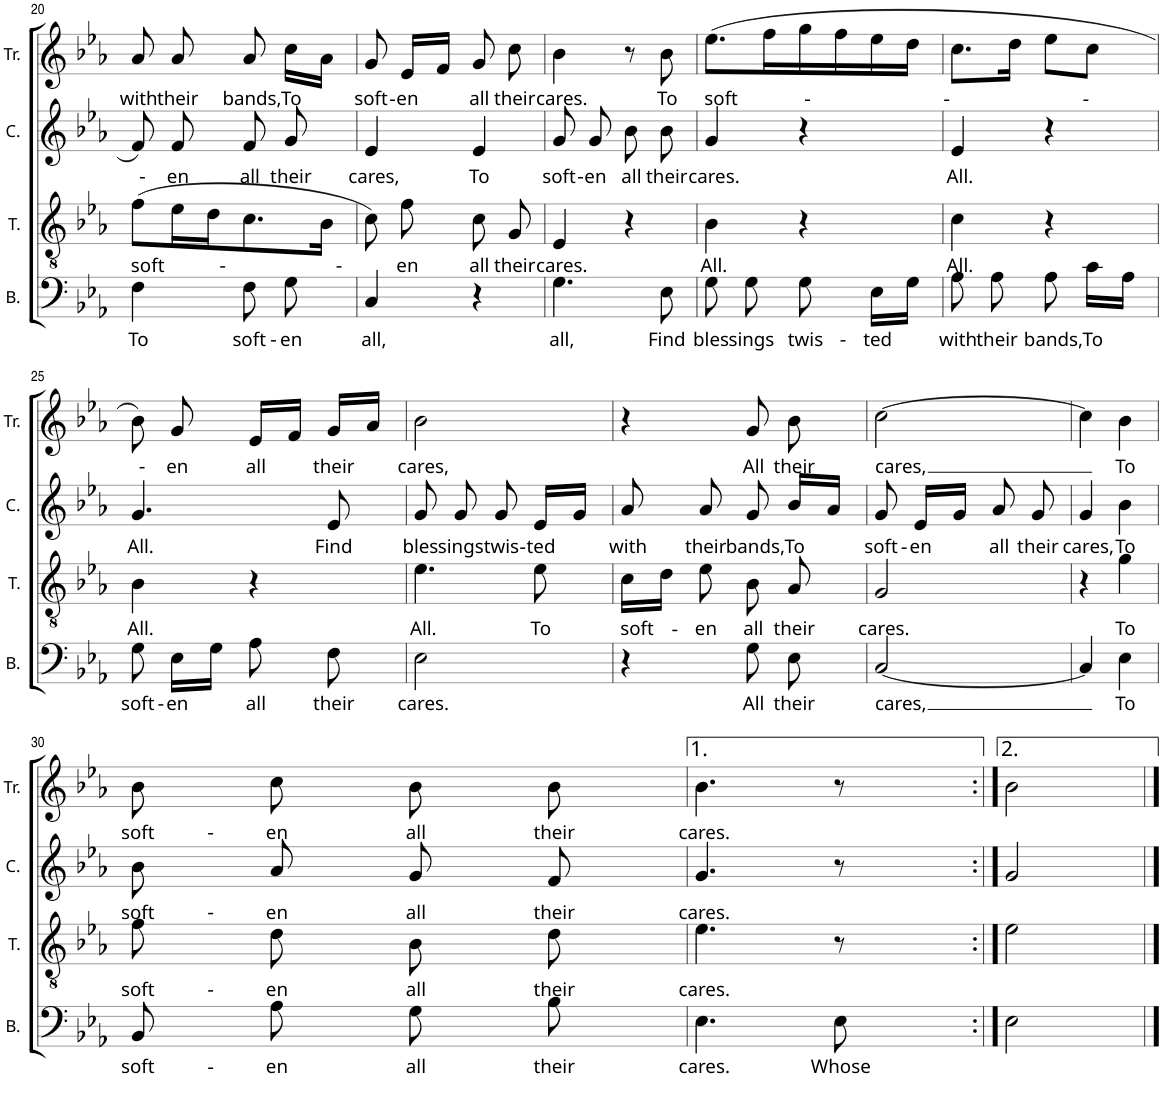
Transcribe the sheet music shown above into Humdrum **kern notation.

**kern	**text	**kern	**text	**kern	**text	**kern	**text
*part4	*part4	*part3	*part3	*part2	*part2	*part1	*part1
*staff4	*staff4	*staff3	*staff3	*staff2	*staff2	*staff1	*staff1
*I"B.	*	*I"T.	*	*I"C.	*	*I"Tr.	*
*I'B.	*	*I'T.	*	*I'C.	*	*I'Tr.	*
!!LO:PB:g=z
*clefF4	*	*clefGv2	*	*clefG2	*	*clefG2	*
*k[b-e-a-]	*	*k[b-e-a-]	*	*k[b-e-a-]	*	*k[b-e-a-]	*
*M2/4	*	*M2/4	*	*M2/4	*	*M2/4	*
=20	=20	=20	=20	=20	=20	=20	=20
!	!LO:LY:b	!	!LO:LY:b	!	!	!	!LO:LY:b
4F\	To	(8f\L	soft-	8f/	.	8a-/	with
!	!	!	!	!	!LO:LY:b	!	!LO:LY:b
.	.	16e-\L	.	8f/	-en	8a-/	their
.	.	16d\J	.	.	.	.	.
!	!LO:LY:b	!	!	!	!LO:LY:b	!	!LO:LY:b
8F\	soft-	8.c\	.	8f/	all	8a-/	bands,
!	!LO:LY:b	!	!	!	!LO:LY:b	!	!LO:LY:b
8G\	-en	.	.	8g/	their	16cc\LL	To
.	.	16B-\Jk	.	.	.	16a-\JJ	.
=21	=21	=21	=21	=21	=21	=21	=21
!	!LO:LY:b	!	!	!	!LO:LY:b	!	!LO:LY:b
4C/	all,	8c\)	.	4e-/	cares,	8g/	soft-
!	!	!	!LO:LY:b	!	!	!	!LO:LY:b
.	.	8f\	-en	.	.	16e-/LL	-en
.	.	.	.	.	.	16f/JJ	.
!	!	!	!LO:LY:b	!	!LO:LY:b	!	!LO:LY:b
4r	.	8c\	all	4e-/	To	8g/	all
!	!	!	!LO:LY:b	!	!	!	!LO:LY:b
.	.	8G/	their	.	.	8cc\	their
=22	=22	=22	=22	=22	=22	=22	=22
!	!LO:LY:b	!	!LO:LY:b	!	!LO:LY:b	!	!LO:LY:b
4.G\	all,	4E-/	cares.	8g/	soft-	4b-\	cares.
!	!	!	!	!	!LO:LY:b	!	!
.	.	.	.	8g/	-en	.	.
!	!	!	!	!	!LO:LY:b	!	!
.	.	4r	.	8b-\	all	8r	.
!	!LO:LY:b	!	!	!	!LO:LY:b	!	!LO:LY:b
8E-\	Find	.	.	8b-\	their	8b-\	To
=23	=23	=23	=23	=23	=23	=23	=23
!	!LO:LY:b	!	!LO:LY:b	!	!LO:LY:b	!	!LO:LY:b
8G\	bles-	4B-\	All.	4g/	cares.	(8.ee-\L	soft-
!	!LO:LY:b	!	!	!	!	!	!
8G\	-sings	.	.	.	.	.	.
.	.	.	.	.	.	16ff\L	.
!	!LO:LY:b	!	!	!	!	!	!
8G\	twis-	4r	.	4r	.	16gg\	.
.	.	.	.	.	.	16ff\	.
!	!LO:LY:b	!	!	!	!	!	!
16E-\LL	-ted	.	.	.	.	16ee-\	.
16G\JJ	.	.	.	.	.	16dd\JJ	.
=24	=24	=24	=24	=24	=24	=24	=24
!	!LO:LY:b	!	!LO:LY:b	!	!LO:LY:b	!	!
8A-\	with	4c\	All.	4e-/	All.	8.cc\L	.
!	!LO:LY:b	!	!	!	!	!	!
8A-\	their	.	.	.	.	.	.
.	.	.	.	.	.	16dd\Jk	.
!	!LO:LY:b	!	!	!	!	!	!
8A-\	bands,	4r	.	4r	.	8ee-\L	.
!	!LO:LY:b	!	!	!	!	!	!
16c\LL	To	.	.	.	.	8cc\J	.
16A-\JJ	.	.	.	.	.	.	.
!!LO:LB:g=z
=25	=25	=25	=25	=25	=25	=25	=25
!	!LO:LY:b	!	!LO:LY:b	!	!LO:LY:b	!	!
8G\	soft-	4B-\	All.	4.g/	All.	8b-\)	.
!	!LO:LY:b	!	!	!	!	!	!LO:LY:b
16E-\LL	-en	.	.	.	.	8g/	-en
16G\JJ	.	.	.	.	.	.	.
!	!LO:LY:b	!	!	!	!	!	!LO:LY:b
8A-\	all	4r	.	.	.	16e-/LL	all
.	.	.	.	.	.	16f/JJ	.
!	!LO:LY:b	!	!	!	!LO:LY:b	!	!LO:LY:b
8F\	their	.	.	8e-/	Find	16g/LL	their
.	.	.	.	.	.	16a-/JJ	.
=26	=26	=26	=26	=26	=26	=26	=26
!	!LO:LY:b	!	!LO:LY:b	!	!LO:LY:b	!	!LO:LY:b
2E-\	cares.	4.e-\	All.	8g/	bles-	2b-\	cares,
!	!	!	!	!	!LO:LY:b	!	!
.	.	.	.	8g/	-sings	.	.
!	!	!	!	!	!LO:LY:b	!	!
.	.	.	.	8g/	twis-	.	.
!	!	!	!LO:LY:b	!	!LO:LY:b	!	!
.	.	8e-\	To	16e-/LL	-ted	.	.
.	.	.	.	16g/JJ	.	.	.
=27	=27	=27	=27	=27	=27	=27	=27
!	!	!	!LO:LY:b	!	!LO:LY:b	!	!
4r	.	16c\LL	soft-	8a-/	with	4r	.
.	.	16d\JJ	.	.	.	.	.
!	!	!	!LO:LY:b	!	!LO:LY:b	!	!
.	.	8e-\	-en	8a-/	their	.	.
!	!LO:LY:b	!	!LO:LY:b	!	!LO:LY:b	!	!LO:LY:b
8G\	All	8B-\	all	8g/	bands,	8g/	All
!	!LO:LY:b	!	!LO:LY:b	!	!LO:LY:b	!	!LO:LY:b
8E-\	their	8A-/	their	16b-/LL	To	8b-\	their
.	.	.	.	16a-/JJ	.	.	.
=28	=28	=28	=28	=28	=28	=28	=28
!	!LO:LY:b	!	!LO:LY:b	!	!LO:LY:b	!	!LO:LY:b
[2C/	cares,	2G/	cares.	8g/	soft-	[2cc\	cares,
!	!	!	!	!	!LO:LY:b	!	!
.	.	.	.	16e-/LL	-en	.	.
.	.	.	.	16g/JJ	.	.	.
!	!	!	!	!	!LO:LY:b	!	!
.	.	.	.	8a-/	all	.	.
!	!	!	!	!	!LO:LY:b	!	!
.	.	.	.	8g/	their	.	.
=29	=29	=29	=29	=29	=29	=29	=29
!	!	!	!	!	!LO:LY:b	!	!
4C/]	.	4r	.	4g/	cares,	4cc\]	.
!	!LO:LY:b	!	!LO:LY:b	!	!LO:LY:b	!	!LO:LY:b
4E-\	To	4g\	To	4b-\	To	4b-\	To
!!LO:LB:g=z
=30	=30	=30	=30	=30	=30	=30	=30
!	!LO:LY:b	!	!LO:LY:b	!	!LO:LY:b	!	!LO:LY:b
8BB-/	soft-	8f\	soft-	8b-\	soft-	8b-\	soft-
!	!LO:LY:b	!	!LO:LY:b	!	!LO:LY:b	!	!LO:LY:b
8A-\	-en	8d\	-en	8a-/	-en	8cc\	-en
!	!LO:LY:b	!	!LO:LY:b	!	!LO:LY:b	!	!LO:LY:b
8G\	all	8B-\	all	8g/	all	8b-\	all
!	!LO:LY:b	!	!LO:LY:b	!	!LO:LY:b	!	!LO:LY:b
8B-\	their	8d\	their	8f/	their	8b-\	their
=31	=31	=31	=31	=31	=31	=31	=31
!	!LO:LY:b	!	!LO:LY:b	!	!LO:LY:b	!	!LO:LY:b
4.E-\	cares.	4.e-\	cares.	4.g/	cares.	4.b-\	cares.
!	!LO:LY:b	!	!	!	!	!	!
8E-\	Whose	8r	.	8r	.	8r	.
=32:|!	=32:|!	=32:|!	=32:|!	=32:|!	=32:|!	=32:|!	=32:|!
2E-\	.	2e-\	.	2g/	.	2b-\	.
==	==	==	==	==	==	==	==
*-	*-	*-	*-	*-	*-	*-	*-
